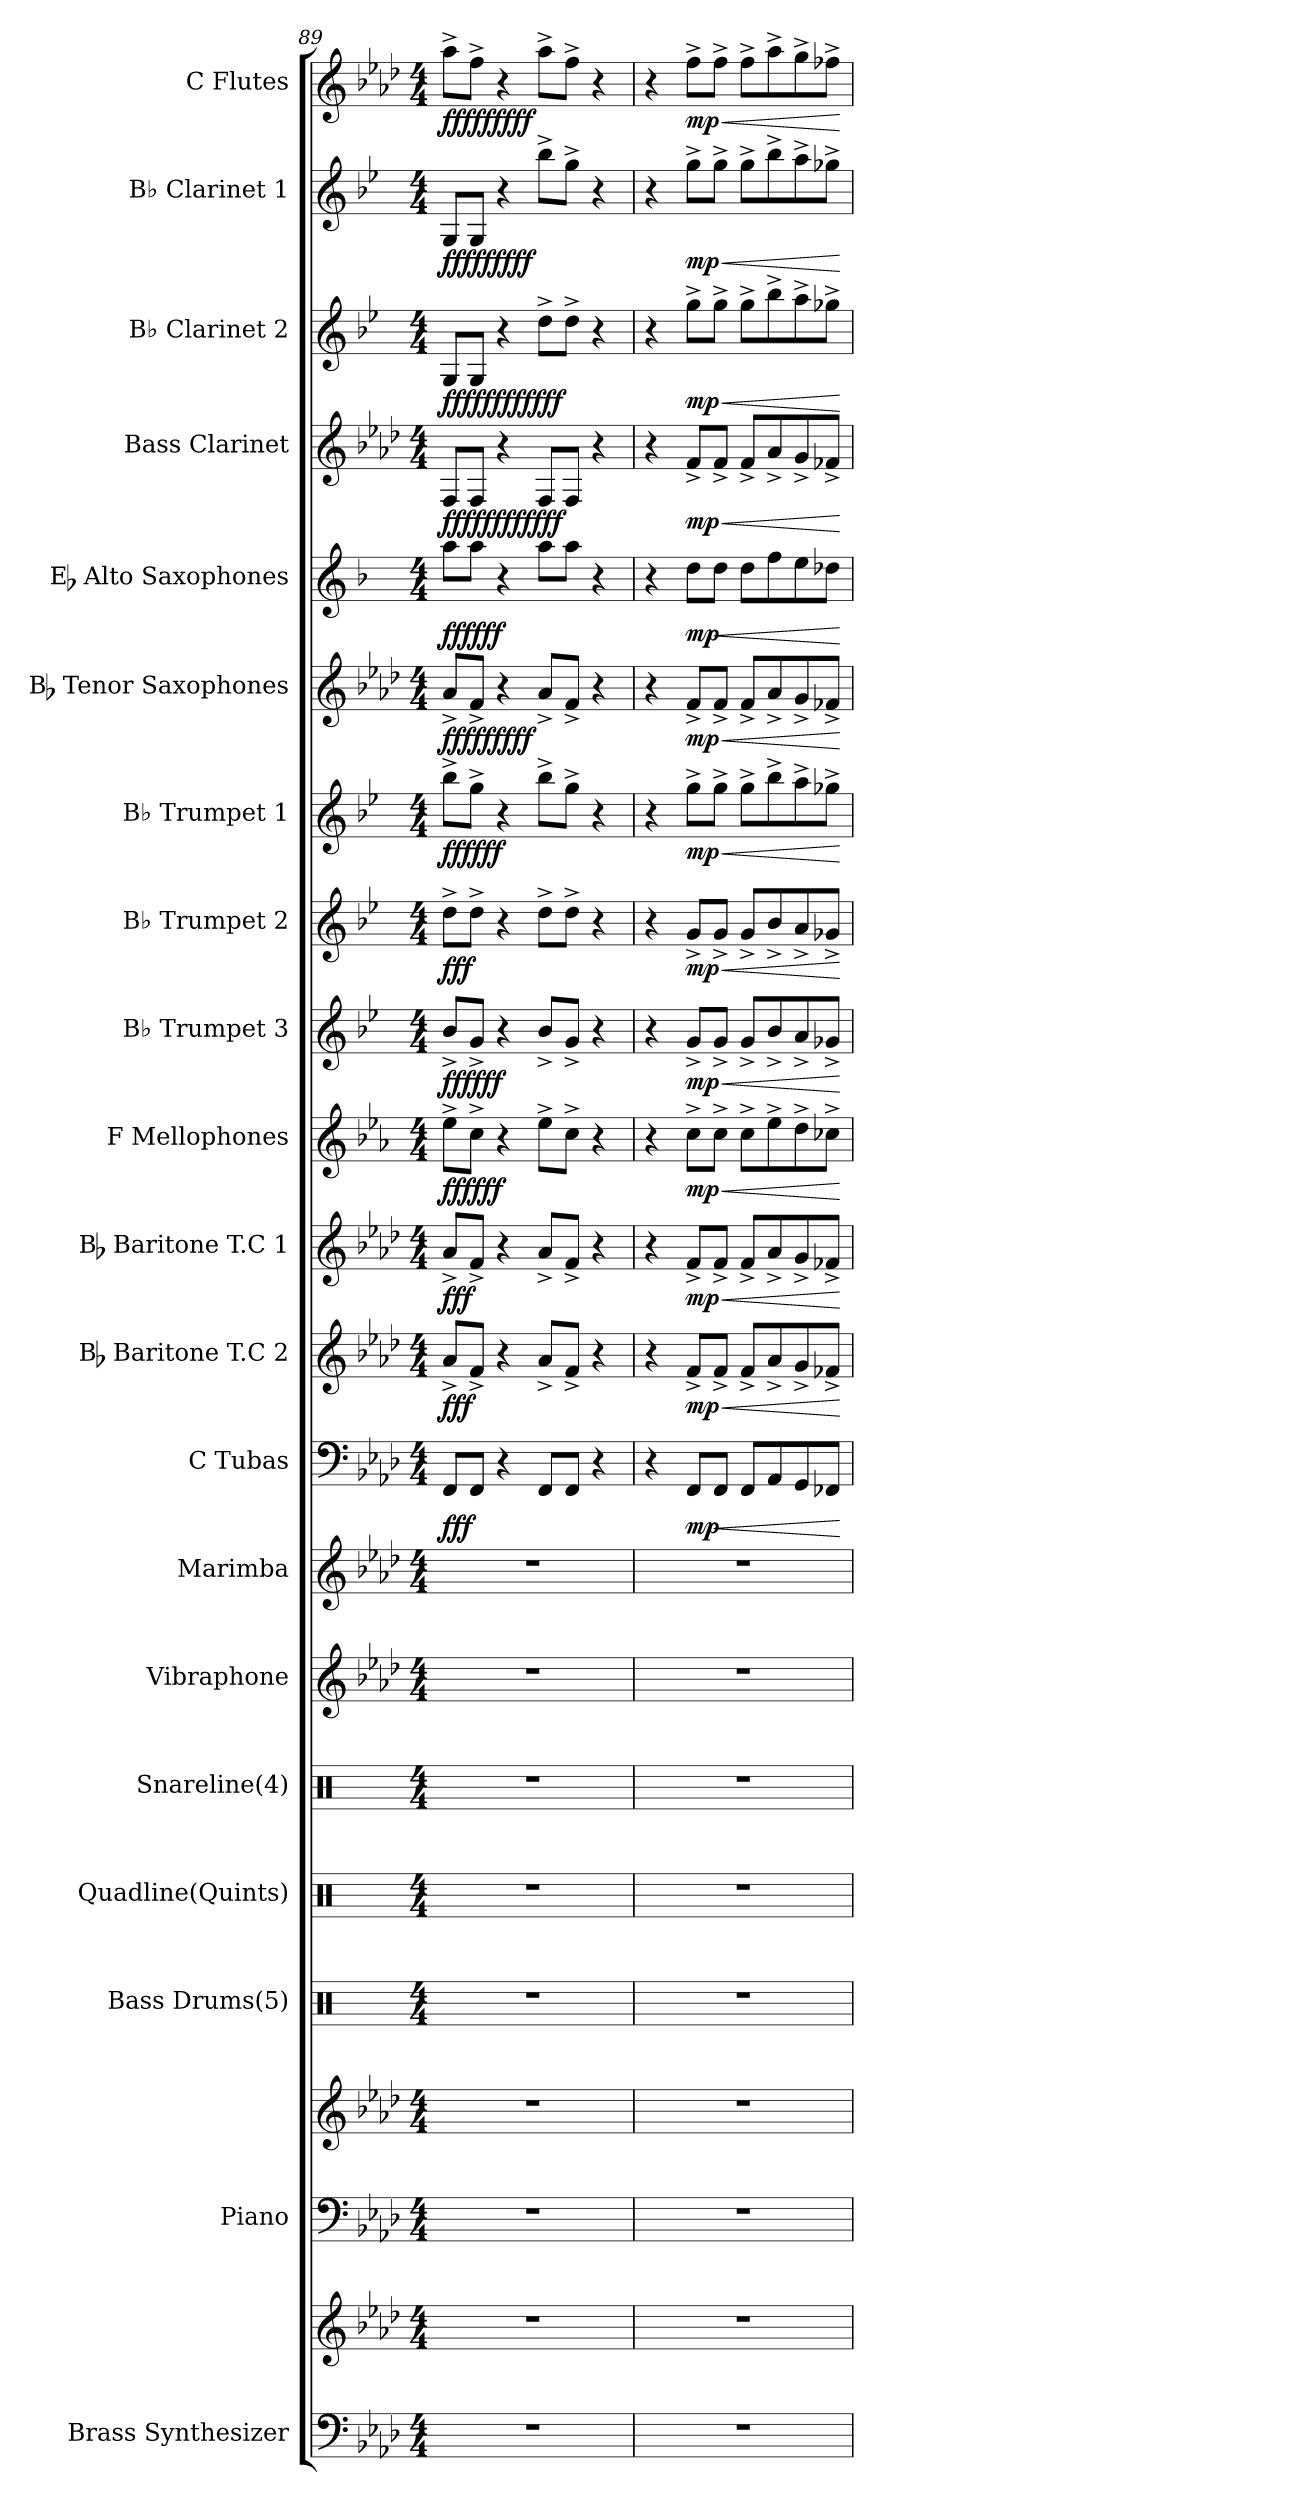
**kern	**kern	**kern	**kern	**kern	**kern	**kern	**kern	**kern	**kern	**dynam	**kern	**dynam	**kern	**dynam	**kern	**dynam	**kern	**dynam	**kern	**dynam	**kern	**dynam	**kern	**dynam	**kern	**dynam	**kern	**dynam	**kern	**dynam	**kern	**dynam	**kern	**dynam
*part20	*part20	*part19	*part19	*part18	*part17	*part16	*part15	*part14	*part13	*part13	*part12	*part12	*part11	*part11	*part10	*part10	*part9	*part9	*part8	*part8	*part7	*part7	*part6	*part6	*part5	*part5	*part4	*part4	*part3	*part3	*part2	*part2	*part1	*part1
*staff22	*staff21	*staff20	*staff19	*staff18	*staff17	*staff16	*staff15	*staff14	*staff13	*staff13	*staff12	*staff12	*staff11	*staff11	*staff10	*staff10	*staff9	*staff9	*staff8	*staff8	*staff7	*staff7	*staff6	*staff6	*staff5	*staff5	*staff4	*staff4	*staff3	*staff3	*staff2	*staff2	*staff1	*staff1
*I"Brass Synthesizer	*	*I"Piano	*	*I"Bass Drums(5)	*I"Quadline(Quints)	*I"Snareline(4)	*I"Vibraphone	*I"Marimba	*I"C Tubas	*	*I"Bb Baritone T.C 2	*	*I"Bb Baritone T.C 1	*	*I"F Mellophones	*	*I"B♭ Trumpet 3	*	*I"B♭ Trumpet 2	*	*I"B♭ Trumpet 1	*	*I"Bb Tenor Saxophones	*	*I"Eb Alto Saxophones	*	*I"Bass Clarinet	*	*I"B♭ Clarinet 2	*	*I"B♭ Clarinet 1	*	*I"C Flutes	*
*I'Synth.	*	*I'Pno.	*	*I'BD	*	*	*	*I'Marimba	*I'Tubas	*	*I'Baritone T.C 2	*	*I'Baritone T.C 1	*	*I'Mello	*	*I'B♭ Tpt. 3	*	*I'B♭ Tpt. 2	*	*I'B♭ Tpt. 1	*	*I'Tenor Saxes	*	*I'Alto Saxes	*	*I'B. Cl.	*	*I'B♭ Cl. 2	*	*I'B♭ Cl. 1	*	*I'Flutes	*
*clefF4	*clefG2	*clefF4	*clefG2	*clefX	*clefX	*clefX	*clefG2	*clefG2	*clefF4	*	*clefG2	*	*clefG2	*	*clefG2	*	*clefG2	*	*clefG2	*	*clefG2	*	*clefG2	*	*clefG2	*	*clefG2	*	*clefG2	*	*clefG2	*	*clefG2	*
*	*	*	*	*	*	*	*	*	*	*	*ITrd8c14	*	*ITrd8c14	*	*ITrd4c7	*	*ITrd1c2	*	*ITrd1c2	*	*ITrd1c2	*	*ITrd8c14	*	*ITrd5c9	*	*ITrd8c14	*	*ITrd1c2	*	*ITrd1c2	*	*	*
*k[b-e-a-d-]	*k[b-e-a-d-]	*k[b-e-a-d-]	*k[b-e-a-d-]	*k[]	*k[]	*k[]	*k[b-e-a-d-]	*k[b-e-a-d-]	*k[b-e-a-d-]	*	*k[b-e-a-d-]	*	*k[b-e-a-d-]	*	*k[b-e-a-d-]	*	*k[b-e-a-d-]	*	*k[b-e-a-d-]	*	*k[b-e-a-d-]	*	*k[b-e-a-d-]	*	*k[b-e-a-d-]	*	*k[b-e-a-d-]	*	*k[b-e-a-d-]	*	*k[b-e-a-d-]	*	*k[b-e-a-d-]	*
*M4/4	*M4/4	*M4/4	*M4/4	*M4/4	*M4/4	*M4/4	*M4/4	*M4/4	*M4/4	*	*M4/4	*	*M4/4	*	*M4/4	*	*M4/4	*	*M4/4	*	*M4/4	*	*M4/4	*	*M4/4	*	*M4/4	*	*M4/4	*	*M4/4	*	*M4/4	*
=89	=89	=89	=89	=89	=89	=89	=89	=89	=89	=89	=89	=89	=89	=89	=89	=89	=89	=89	=89	=89	=89	=89	=89	=89	=89	=89	=89	=89	=89	=89	=89	=89	=89	=89
!	!	!	!	!	!	!	!	!	!	!LO:DY:b	!	!LO:DY:b	!	!LO:DY:b	!	!LO:DY:b	!	!	!	!	!	!	!	!	!	!	!	!	!	!	!	!	!	!
!	!	!	!	!	!	!	!	!	!	!	!	!	!	!	!	!LO:DY:n=1:b	!	!LO:DY:b	!	!	!	!	!	!	!	!	!	!	!	!	!	!	!	!
!	!	!	!	!	!	!	!	!	!	!	!	!	!	!	!	!	!	!LO:DY:n=1:b	!	!LO:DY:b	!	!LO:DY:b	!	!	!	!	!	!	!	!	!	!	!	!
!	!	!	!	!	!	!	!	!	!	!	!	!	!	!	!	!	!	!	!	!	!	!LO:DY:n=1:b	!	!LO:DY:b	!	!	!	!	!	!	!	!	!	!
!	!	!	!	!	!	!	!	!	!	!	!	!	!	!	!	!	!	!	!	!	!	!	!	!LO:DY:n=1:b	!	!	!	!	!	!	!	!	!	!
!	!	!	!	!	!	!	!	!	!	!	!	!	!	!	!	!	!	!	!	!	!	!	!	!LO:DY:n=2:b	!	!LO:DY:b	!	!	!	!	!	!	!	!
!	!	!	!	!	!	!	!	!	!	!	!	!	!	!	!	!	!	!	!	!	!	!	!	!	!	!LO:DY:n=1:b	!	!LO:DY:b	!	!	!	!	!	!
!	!	!	!	!	!	!	!	!	!	!	!	!	!	!	!	!	!	!	!	!	!	!	!	!	!	!	!	!LO:DY:n=1:b	!	!	!	!	!	!
!	!	!	!	!	!	!	!	!	!	!	!	!	!	!	!	!	!	!	!	!	!	!	!	!	!	!	!	!LO:DY:n=2:b	!	!	!	!	!	!
!	!	!	!	!	!	!	!	!	!	!	!	!	!	!	!	!	!	!	!	!	!	!	!	!	!	!	!	!LO:DY:n=3:b	!	!LO:DY:b	!	!	!	!
!	!	!	!	!	!	!	!	!	!	!	!	!	!	!	!	!	!	!	!	!	!	!	!	!	!	!	!	!	!	!LO:DY:n=1:b	!	!	!	!
!	!	!	!	!	!	!	!	!	!	!	!	!	!	!	!	!	!	!	!	!	!	!	!	!	!	!	!	!	!	!LO:DY:n=2:b	!	!	!	!
!	!	!	!	!	!	!	!	!	!	!	!	!	!	!	!	!	!	!	!	!	!	!	!	!	!	!	!	!	!	!LO:DY:n=3:b	!	!LO:DY:b	!	!
!	!	!	!	!	!	!	!	!	!	!	!	!	!	!	!	!	!	!	!	!	!	!	!	!	!	!	!	!	!	!	!	!LO:DY:n=1:b	!	!
!	!	!	!	!	!	!	!	!	!	!	!	!	!	!	!	!	!	!	!	!	!	!	!	!	!	!	!	!	!	!	!	!LO:DY:n=2:b	!	!LO:DY:b
!	!	!	!	!	!	!	!	!	!	!	!	!	!	!	!	!	!	!	!	!	!	!	!	!	!	!	!	!	!	!	!	!	!	!LO:DY:n=1:b
!	!	!	!	!	!	!	!	!	!	!	!	!	!	!	!	!	!	!	!	!	!	!	!	!	!	!	!	!	!	!	!	!	!	!LO:DY:n=2:b
1r	1r	1r	1r	1r	1r	1r	1r	1r	8FF/L	fff	8A-^/L	fff	8A-^/L	fff	8a-^\L	fff fff	8a-^/L	fff fff	8cc^\L	fff	8aa-^\L	fff fff	8A-^/L	fff fff fff	8cc\L	fff fff	8FF/L	fff fff fff fff	8F/L	fff fff fff fff	8F/L	fff fff fff	8aa-^\L	fff fff fff
.	.	.	.	.	.	.	.	.	8FF/J	.	8F^/J	.	8F^/J	.	8f^\J	.	8f^/J	.	8cc^\J	.	8ff^\J	.	8F^/J	.	8cc\J	.	8FF/J	.	8F/J	.	8F/J	.	8ff^\J	.
.	.	.	.	.	.	.	.	.	4r	.	4r	.	4r	.	4r	.	4r	.	4r	.	4r	.	4r	.	4r	.	4r	.	4r	.	4r	.	4r	.
.	.	.	.	.	.	.	.	.	8FF/L	.	8A-^/L	.	8A-^/L	.	8a-^\L	.	8a-^/L	.	8cc^\L	.	8aa-^\L	.	8A-^/L	.	8cc\L	.	8FF/L	.	8cc^\L	.	8aa-^\L	.	8aa-^\L	.
.	.	.	.	.	.	.	.	.	8FF/J	.	8F^/J	.	8F^/J	.	8f^\J	.	8f^/J	.	8cc^\J	.	8ff^\J	.	8F^/J	.	8cc\J	.	8FF/J	.	8cc^\J	.	8ff^\J	.	8ff^\J	.
.	.	.	.	.	.	.	.	.	4r	.	4r	.	4r	.	4r	.	4r	.	4r	.	4r	.	4r	.	4r	.	4r	.	4r	.	4r	.	4r	.
=90	=90	=90	=90	=90	=90	=90	=90	=90	=90	=90	=90	=90	=90	=90	=90	=90	=90	=90	=90	=90	=90	=90	=90	=90	=90	=90	=90	=90	=90	=90	=90	=90	=90	=90
1r	1r	1r	1r	1r	1r	1r	1r	1r	4r	.	4r	.	4r	.	4r	.	4r	.	4r	.	4r	.	4r	.	4r	.	4r	.	4r	.	4r	.	4r	.
!	!	!	!	!	!	!	!	!	!	!LO:DY:b	!	!LO:HP:b	!	!LO:HP:b	!	!LO:HP:b	!	!LO:HP:b	!	!LO:HP:b	!	!LO:HP:b	!	!LO:HP:b	!	!	!	!LO:HP:b	!	!LO:HP:b	!	!LO:HP:b	!	!LO:HP:b
!	!	!	!	!	!	!	!	!	!	!	!	!LO:DY:n=1:b	!	!LO:DY:n=1:b	!	!LO:DY:n=1:b	!	!LO:DY:n=1:b	!	!LO:DY:n=1:b	!	!LO:DY:n=1:b	!	!LO:DY:n=1:b	!	!LO:DY:b	!	!LO:DY:n=1:b	!	!LO:DY:n=1:b	!	!LO:DY:n=1:b	!	!LO:DY:n=1:b
.	.	.	.	.	.	.	.	.	8FF/L	mp	8F^/L	< mp	8F^/L	< mp	8f^\L	< mp	8f^/L	< mp	8f^/L	< mp	8ff^\L	< mp	8F^/L	< mp	8f\L	mp	8F^/L	< mp	8ff^\L	< mp	8ff^\L	< mp	8ff^\L	< mp
!	!	!	!	!	!	!	!	!	!	!LO:HP:b	!	!	!	!	!	!	!	!	!	!	!	!	!	!	!	!LO:HP:b	!	!	!	!	!	!	!	!
.	.	.	.	.	.	.	.	.	8FF/J	<	8F^/J	.	8F^/J	.	8f^\J	.	8f^/J	.	8f^/J	.	8ff^\J	.	8F^/J	.	8f\J	<	8F^/J	.	8ff^\J	.	8ff^\J	.	8ff^\J	.
.	.	.	.	.	.	.	.	.	8FF/L	.	8F^/L	.	8F^/L	.	8f^\L	.	8f^/L	.	8f^/L	.	8ff^\L	.	8F^/L	.	8f\L	.	8F^/L	.	8ff^\L	.	8ff^\L	.	8ff^\L	.
.	.	.	.	.	.	.	.	.	8AA-/	.	8A-^/	.	8A-^/	.	8a-^\	.	8a-^/	.	8a-^/	.	8aa-^\	.	8A-^/	.	8a-\	.	8A-^/	.	8aa-^\	.	8aa-^\	.	8aa-^\	.
.	.	.	.	.	.	.	.	.	8GG/	.	8G^/	.	8G^/	.	8g^\	.	8g^/	.	8g^/	.	8gg^\	.	8G^/	.	8g\	.	8G^/	.	8gg^\	.	8gg^\	.	8gg^\	.
.	.	.	.	.	.	.	.	.	8FF-X/J	.	8F-X^/J	.	8F-X^/J	.	8f-X^\J	.	8f-X^/J	.	8f-X^/J	.	8ff-X^\J	.	8F-X^/J	.	8f-X\J	.	8F-X^/J	.	8ff-X^\J	.	8ff-X^\J	.	8ff-X^\J	.
.	.	.	.	.	.	.	.	.	.	[	.	[	.	[	.	[	.	[	.	[	.	[	.	[	.	[	.	[	.	[	.	[	.	[
=	=	=	=	=	=	=	=	=	=	=	=	=	=	=	=	=	=	=	=	=	=	=	=	=	=	=	=	=	=	=	=	=	=	=
*-	*-	*-	*-	*-	*-	*-	*-	*-	*-	*-	*-	*-	*-	*-	*-	*-	*-	*-	*-	*-	*-	*-	*-	*-	*-	*-	*-	*-	*-	*-	*-	*-	*-	*-
